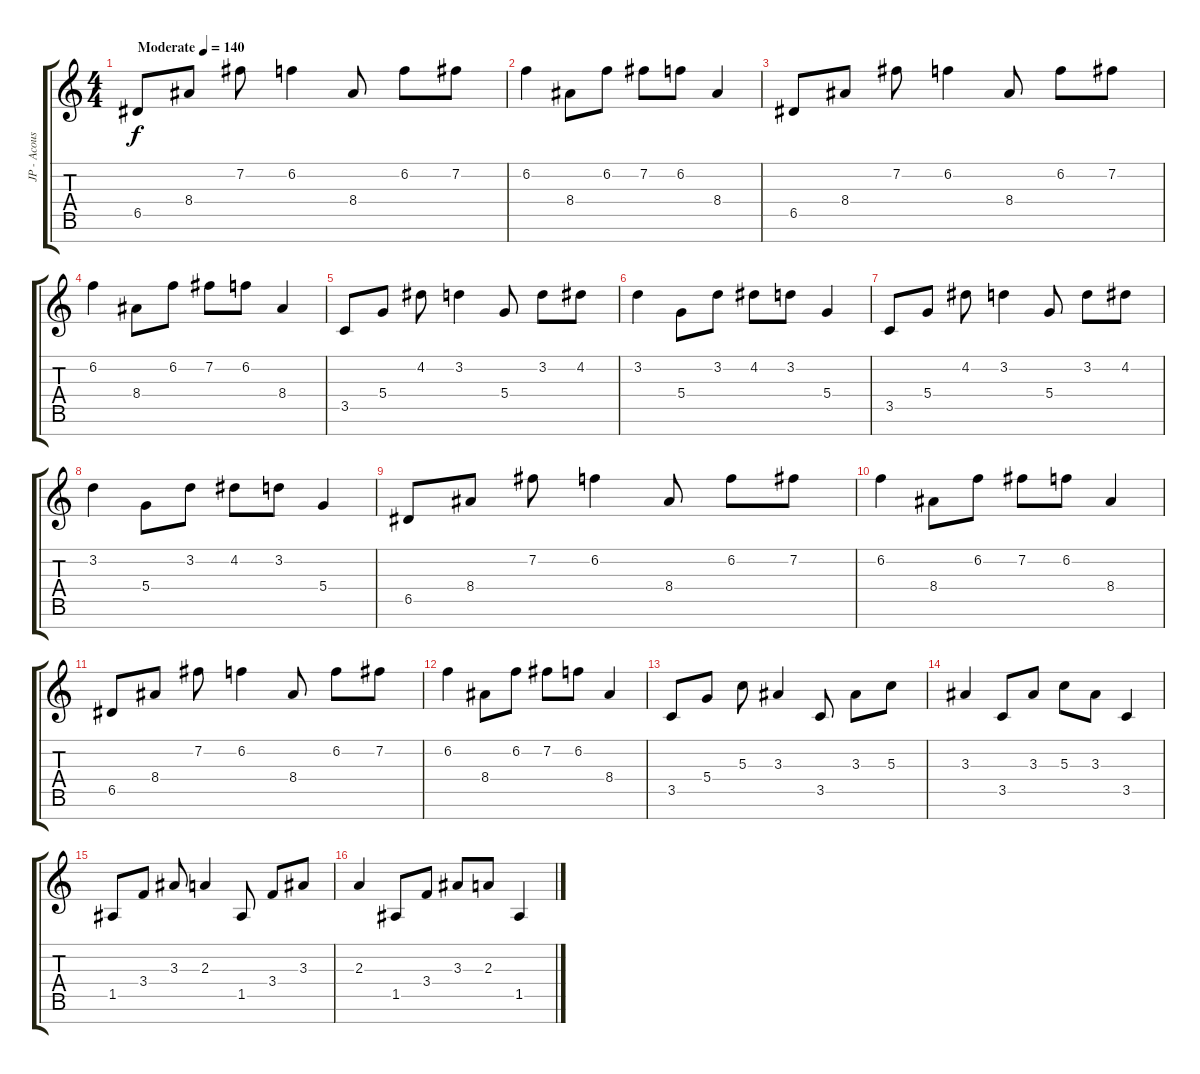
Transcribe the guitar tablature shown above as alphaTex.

\track ("JP - Acoustic" "JP - Acous") {instrument acousticguitarsteel}
\staff {score tabs}
\tuning (E4 B3 G3 D3 A2 E2 B1) {hide}
\ts (4 4)
\tempo (140 "Moderate")
\clef g2
\ks c
6.5.8{dy f instrument acousticguitarsteel} 8.4.8 7.2.8 6.2.4 8.4.8 6.2.8 7.2.8 |
6.2.4 8.4.8 6.2.8 7.2.8 6.2.8 8.4.4 |
6.5.8 8.4.8 7.2.8 6.2.4 8.4.8 6.2.8 7.2.8 |
6.2.4 8.4.8 6.2.8 7.2.8 6.2.8 8.4.4 |
3.5.8 5.4.8 4.2.8 3.2.4 5.4.8 3.2.8 4.2.8 |
3.2.4 5.4.8 3.2.8 4.2.8 3.2.8 5.4.4 |
3.5.8 5.4.8 4.2.8 3.2.4 5.4.8 3.2.8 4.2.8 |
3.2.4 5.4.8 3.2.8 4.2.8 3.2.8 5.4.4 |
6.5.8 8.4.8 7.2.8 6.2.4 8.4.8 6.2.8 7.2.8 |
6.2.4 8.4.8 6.2.8 7.2.8 6.2.8 8.4.4 |
6.5.8 8.4.8 7.2.8 6.2.4 8.4.8 6.2.8 7.2.8 |
6.2.4 8.4.8 6.2.8 7.2.8 6.2.8 8.4.4 |
3.5.8 5.4.8 5.3.8 3.3.4 3.5.8 3.3.8 5.3.8 |
3.3.4 3.5.8 3.3.8 5.3.8 3.3.8 3.5.4 |
1.5.8 3.4.8 3.3.8 2.3.4 1.5.8 3.4.8 3.3.8 |
2.3.4 1.5.8 3.4.8 3.3.8 2.3.8 1.5.4
